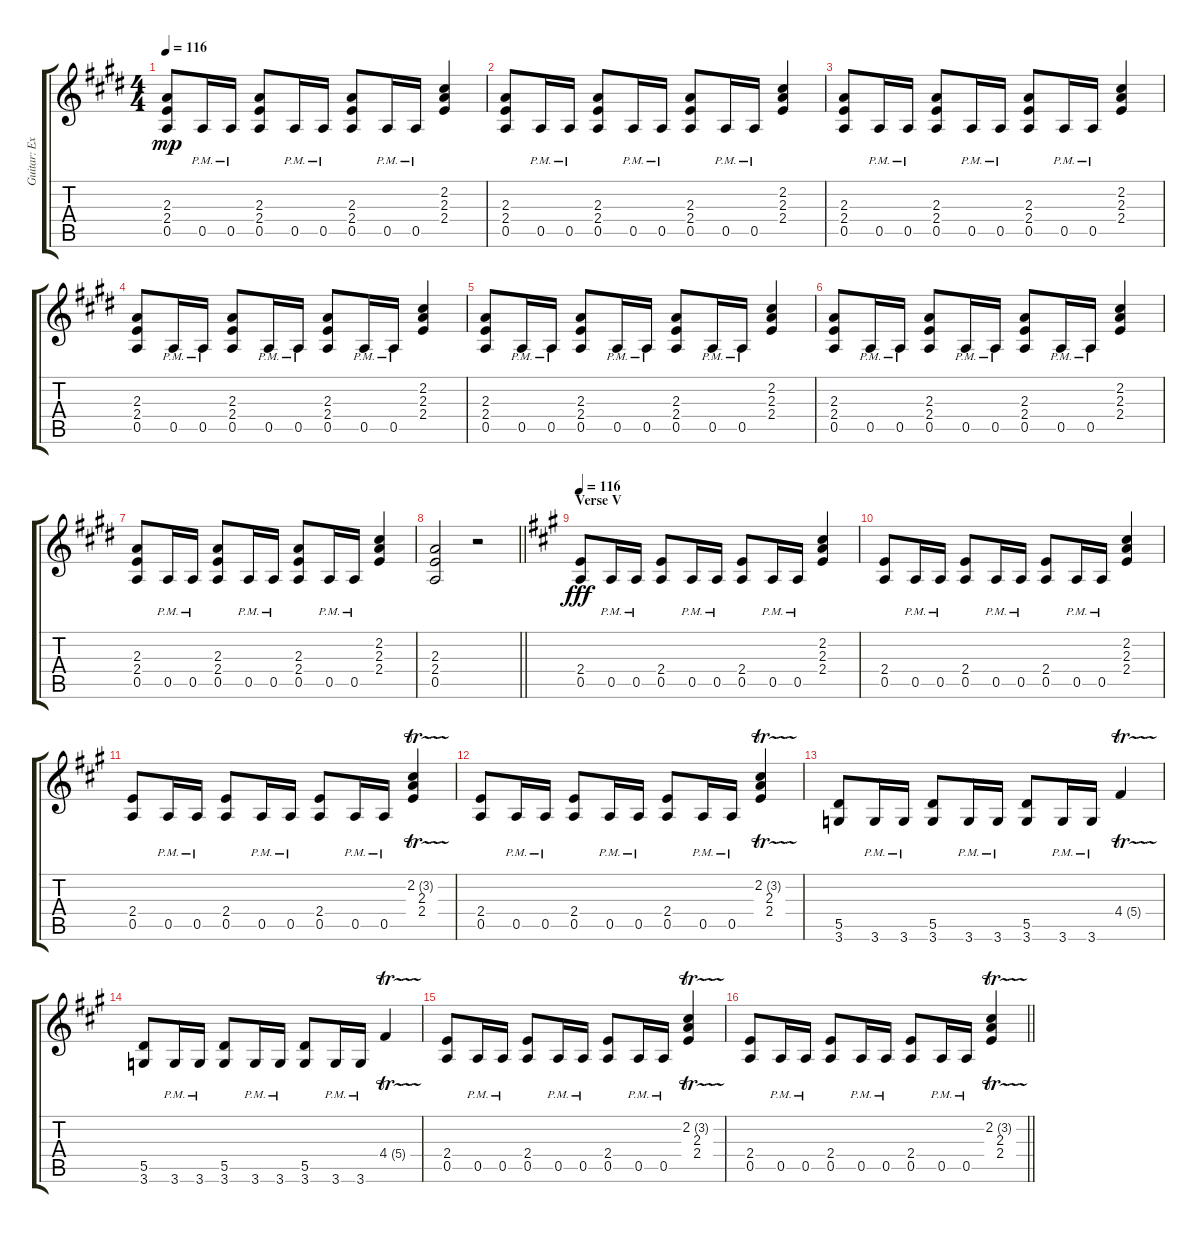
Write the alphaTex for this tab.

\track ("Guitar: Extra" "Guitar: Ex") {instrument distortionguitar}
\staff {score tabs}
\tuning (E4 B3 G3 D3 A2 E2) {hide}
\ts (4 4)
\tempo 116
\clef g2
\ks e
(2.3 2.4 0.5).8{dy mp} 0.5{pm}.16 0.5{pm}.16 (2.3 2.4 0.5).8 0.5{pm}.16 0.5{pm}.16 (2.3 2.4 0.5).8 0.5{pm}.16 0.5{pm}.16 (2.2 2.3 2.4).4 |
(2.3 2.4 0.5).8 0.5{pm}.16 0.5{pm}.16 (2.3 2.4 0.5).8 0.5{pm}.16 0.5{pm}.16 (2.3 2.4 0.5).8 0.5{pm}.16 0.5{pm}.16 (2.2 2.3 2.4).4 |
(2.3 2.4 0.5).8 0.5{pm}.16 0.5{pm}.16 (2.3 2.4 0.5).8 0.5{pm}.16 0.5{pm}.16 (2.3 2.4 0.5).8 0.5{pm}.16 0.5{pm}.16 (2.2 2.3 2.4).4 |
(2.3 2.4 0.5).8 0.5{pm}.16 0.5{pm}.16 (2.3 2.4 0.5).8 0.5{pm}.16 0.5{pm}.16 (2.3 2.4 0.5).8 0.5{pm}.16 0.5{pm}.16 (2.2 2.3 2.4).4 |
(2.3 2.4 0.5).8 0.5{pm}.16 0.5{pm}.16 (2.3 2.4 0.5).8 0.5{pm}.16 0.5{pm}.16 (2.3 2.4 0.5).8 0.5{pm}.16 0.5{pm}.16 (2.2 2.3 2.4).4 |
(2.3 2.4 0.5).8 0.5{pm}.16 0.5{pm}.16 (2.3 2.4 0.5).8 0.5{pm}.16 0.5{pm}.16 (2.3 2.4 0.5).8 0.5{pm}.16 0.5{pm}.16 (2.2 2.3 2.4).4 |
(2.3 2.4 0.5).8 0.5{pm}.16 0.5{pm}.16 (2.3 2.4 0.5).8 0.5{pm}.16 0.5{pm}.16 (2.3 2.4 0.5).8 0.5{pm}.16 0.5{pm}.16 (2.2 2.3 2.4).4 |
\barLineRight lightlight
(2.3 2.4 0.5).2 r.2 |
\section ("" "Verse V")
\tempo 116
\ks a
(2.4 0.5).8{dy fff balance 8} 0.5{pm}.16 0.5{pm}.16 (2.4 0.5).8 0.5{pm}.16 0.5{pm}.16 (2.4 0.5).8 0.5{pm}.16 0.5{pm}.16 (2.2 2.3 2.4).4 |
(2.4 0.5).8 0.5{pm}.16 0.5{pm}.16 (2.4 0.5).8 0.5{pm}.16 0.5{pm}.16 (2.4 0.5).8 0.5{pm}.16 0.5{pm}.16 (2.2 2.3 2.4).4 |
(2.4 0.5).8 0.5{pm}.16 0.5{pm}.16 (2.4 0.5).8 0.5{pm}.16 0.5{pm}.16 (2.4 0.5).8 0.5{pm}.16 0.5{pm}.16 (2.2{tr (3 32)} 2.3 2.4).4 |
(2.4 0.5).8 0.5{pm}.16 0.5{pm}.16 (2.4 0.5).8 0.5{pm}.16 0.5{pm}.16 (2.4 0.5).8 0.5{pm}.16 0.5{pm}.16 (2.2{tr (3 32)} 2.3 2.4).4 |
(5.5 3.6).8 3.6{pm}.16 3.6{pm}.16 (5.5 3.6).8 3.6{pm}.16 3.6{pm}.16 (5.5 3.6).8 3.6{pm}.16 3.6{pm}.16 4.4{tr (5 32)}.4 |
(5.5 3.6).8 3.6{pm}.16 3.6{pm}.16 (5.5 3.6).8 3.6{pm}.16 3.6{pm}.16 (5.5 3.6).8 3.6{pm}.16 3.6{pm}.16 4.4{tr (5 32)}.4 |
(2.4 0.5).8 0.5{pm}.16 0.5{pm}.16 (2.4 0.5).8 0.5{pm}.16 0.5{pm}.16 (2.4 0.5).8 0.5{pm}.16 0.5{pm}.16 (2.2{tr (3 32)} 2.3 2.4).4 |
\barLineRight lightlight
(2.4 0.5).8 0.5{pm}.16 0.5{pm}.16 (2.4 0.5).8 0.5{pm}.16 0.5{pm}.16 (2.4 0.5).8 0.5{pm}.16 0.5{pm}.16 (2.2{tr (3 32)} 2.3 2.4).4
